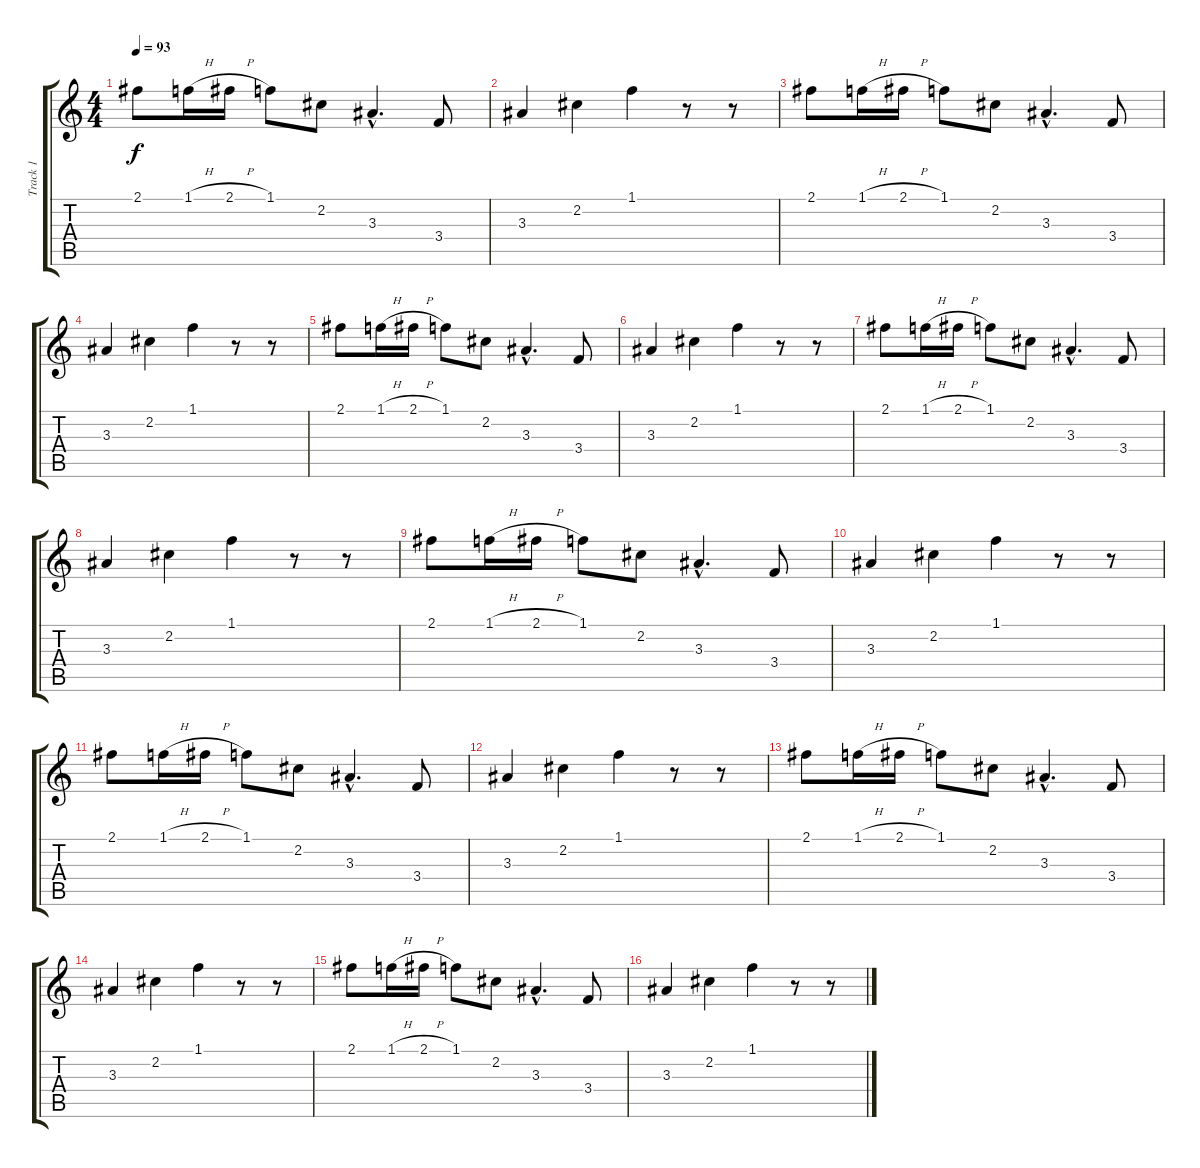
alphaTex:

\track ("Track 1" "Track 1") {instrument electricguitarclean}
\staff {score tabs}
\tuning (E4 B3 G3 D3 A2 E2) {hide}
\ts (4 4)
\tempo 93
\clef g2
\ks c
2.1.8{dy f} 1.1{h}.16 2.1{h}.16 1.1.8 2.2.8 3.3{hac}.4{d} 3.4.8 |
3.3.4 2.2.4 1.1.4 r.8 r.8 |
2.1.8 1.1{h}.16 2.1{h}.16 1.1.8 2.2.8 3.3{hac}.4{d} 3.4.8 |
3.3.4 2.2.4 1.1.4 r.8 r.8 |
2.1.8 1.1{h}.16 2.1{h}.16 1.1.8 2.2.8 3.3{hac}.4{d} 3.4.8 |
3.3.4 2.2.4 1.1.4 r.8 r.8 |
2.1.8 1.1{h}.16 2.1{h}.16 1.1.8 2.2.8 3.3{hac}.4{d} 3.4.8 |
3.3.4 2.2.4 1.1.4 r.8 r.8 |
2.1.8 1.1{h}.16 2.1{h}.16 1.1.8 2.2.8 3.3{hac}.4{d} 3.4.8 |
3.3.4 2.2.4 1.1.4 r.8 r.8 |
2.1.8 1.1{h}.16 2.1{h}.16 1.1.8 2.2.8 3.3{hac}.4{d} 3.4.8 |
3.3.4 2.2.4 1.1.4 r.8 r.8 |
2.1.8 1.1{h}.16 2.1{h}.16 1.1.8 2.2.8 3.3{hac}.4{d} 3.4.8 |
3.3.4 2.2.4 1.1.4 r.8 r.8 |
2.1.8 1.1{h}.16 2.1{h}.16 1.1.8 2.2.8 3.3{hac}.4{d} 3.4.8 |
3.3.4 2.2.4 1.1.4 r.8 r.8
